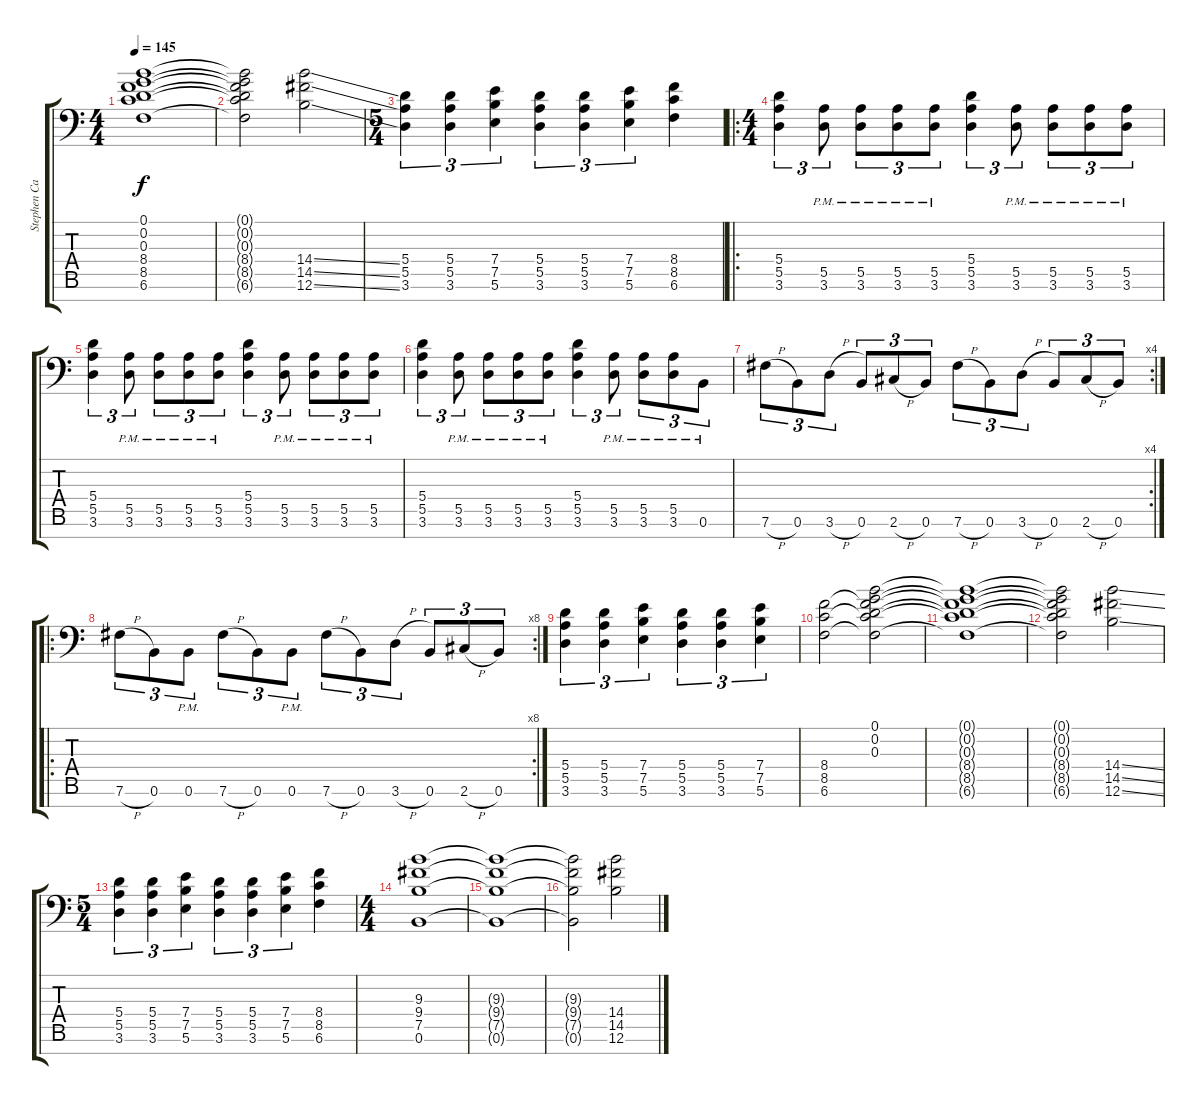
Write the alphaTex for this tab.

\track ("Stephen Carpenter" "Stephen Ca") {instrument distortionguitar}
\staff {score tabs}
\tuning (B3 G3 D3 A2 E2 B1 Gb1) {hide}
\ts (4 4)
\tempo 145
\clef f4
\ks c
(0.1{t} 0.2{t} 0.3{t} 8.4{t} 8.5{t} 6.6{t}).1{dy f} |
(0.1{t} 0.2{t} 0.3{t} 8.4{t} 8.5{t} 6.6{t}).2 (14.4{ss} 14.5{ss} 12.6{ss}).2 |
\ts (5 4)
(5.4 5.5 3.6).4{tu (3 2)} (5.4 5.5 3.6).4{tu (3 2)} (7.4 7.5 5.6).4{tu (3 2)} (5.4 5.5 3.6).4{tu (3 2)} (5.4 5.5 3.6).4{tu (3 2)} (7.4 7.5 5.6).4{tu (3 2)} (8.4 8.5 6.6).4 |
\ro
\ts (4 4)
(5.4 5.5 3.6).4{tu (3 2)} (5.5{pm} 3.6{pm}).8{tu (3 2)} (5.5{pm} 3.6{pm}).8{tu (3 2)} (5.5{pm} 3.6{pm}).8{tu (3 2)} (5.5{pm} 3.6{pm}).8{tu (3 2)} (5.4 5.5 3.6).4{tu (3 2)} (5.5{pm} 3.6{pm}).8{tu (3 2)} (5.5{pm} 3.6{pm}).8{tu (3 2)} (5.5{pm} 3.6{pm}).8{tu (3 2)} (5.5{pm} 3.6{pm}).8{tu (3 2)} |
(5.4 5.5 3.6).4{tu (3 2)} (5.5{pm} 3.6{pm}).8{tu (3 2)} (5.5{pm} 3.6{pm}).8{tu (3 2)} (5.5{pm} 3.6{pm}).8{tu (3 2)} (5.5{pm} 3.6{pm}).8{tu (3 2)} (5.4 5.5 3.6).4{tu (3 2)} (5.5{pm} 3.6{pm}).8{tu (3 2)} (5.5{pm} 3.6{pm}).8{tu (3 2)} (5.5{pm} 3.6{pm}).8{tu (3 2)} (5.5{pm} 3.6{pm}).8{tu (3 2)} |
(5.4 5.5 3.6).4{tu (3 2)} (5.5{pm} 3.6{pm}).8{tu (3 2)} (5.5{pm} 3.6{pm}).8{tu (3 2)} (5.5{pm} 3.6{pm}).8{tu (3 2)} (5.5{pm} 3.6{pm}).8{tu (3 2)} (5.4 5.5 3.6).4{tu (3 2)} (5.5{pm} 3.6{pm}).8{tu (3 2)} (5.5{pm} 3.6{pm}).8{tu (3 2)} (5.5{pm} 3.6{pm}).8{tu (3 2)} 0.6{pm}.8{tu (3 2)} |
\rc 4
7.6{h}.8{tu (3 2)} 0.6.8{tu (3 2)} 3.6{h}.8{tu (3 2)} 0.6.8{tu (3 2)} 2.6{h}.8{tu (3 2)} 0.6.8{tu (3 2)} 7.6{h}.8{tu (3 2)} 0.6.8{tu (3 2)} 3.6{h}.8{tu (3 2)} 0.6.8{tu (3 2)} 2.6{h}.8{tu (3 2)} 0.6.8{tu (3 2)} |
\ro
\rc 8
7.6{h}.8{tu (3 2)} 0.6.8{tu (3 2)} 0.6{pm}.8{tu (3 2)} 7.6{h}.8{tu (3 2)} 0.6.8{tu (3 2)} 0.6{pm}.8{tu (3 2)} 7.6{h}.8{tu (3 2)} 0.6.8{tu (3 2)} 3.6{h}.8{tu (3 2)} 0.6.8{tu (3 2)} 2.6{h}.8{tu (3 2)} 0.6.8{tu (3 2)} |
(5.4 5.5 3.6).4{tu (3 2)} (5.4 5.5 3.6).4{tu (3 2)} (7.4 7.5 5.6).4{tu (3 2)} (5.4 5.5 3.6).4{tu (3 2)} (5.4 5.5 3.6).4{tu (3 2)} (7.4 7.5 5.6).4{tu (3 2)} |
(8.4 8.5 6.6).2 (0.1 0.2 0.3 8.4{t} 8.5{t} 6.6{t}).2 |
(0.1{t} 0.2{t} 0.3{t} 8.4{t} 8.5{t} 6.6{t}).1 |
(0.1{t} 0.2{t} 0.3{t} 8.4{t} 8.5{t} 6.6{t}).2 (14.4{ss} 14.5{ss} 12.6{ss}).2 |
\ts (5 4)
(5.4 5.5 3.6).4{tu (3 2)} (5.4 5.5 3.6).4{tu (3 2)} (7.4 7.5 5.6).4{tu (3 2)} (5.4 5.5 3.6).4{tu (3 2)} (5.4 5.5 3.6).4{tu (3 2)} (7.4 7.5 5.6).4{tu (3 2)} (8.4 8.5 6.6).4 |
\ts (4 4)
(9.3 9.4 7.5 0.6).1 |
(9.3{t} 9.4{t} 7.5{t} 0.6{t}).1 |
(9.3{t} 9.4{t} 7.5{t} 0.6{t}).2 (14.4{ss} 14.5{ss} 12.6{ss}).2
